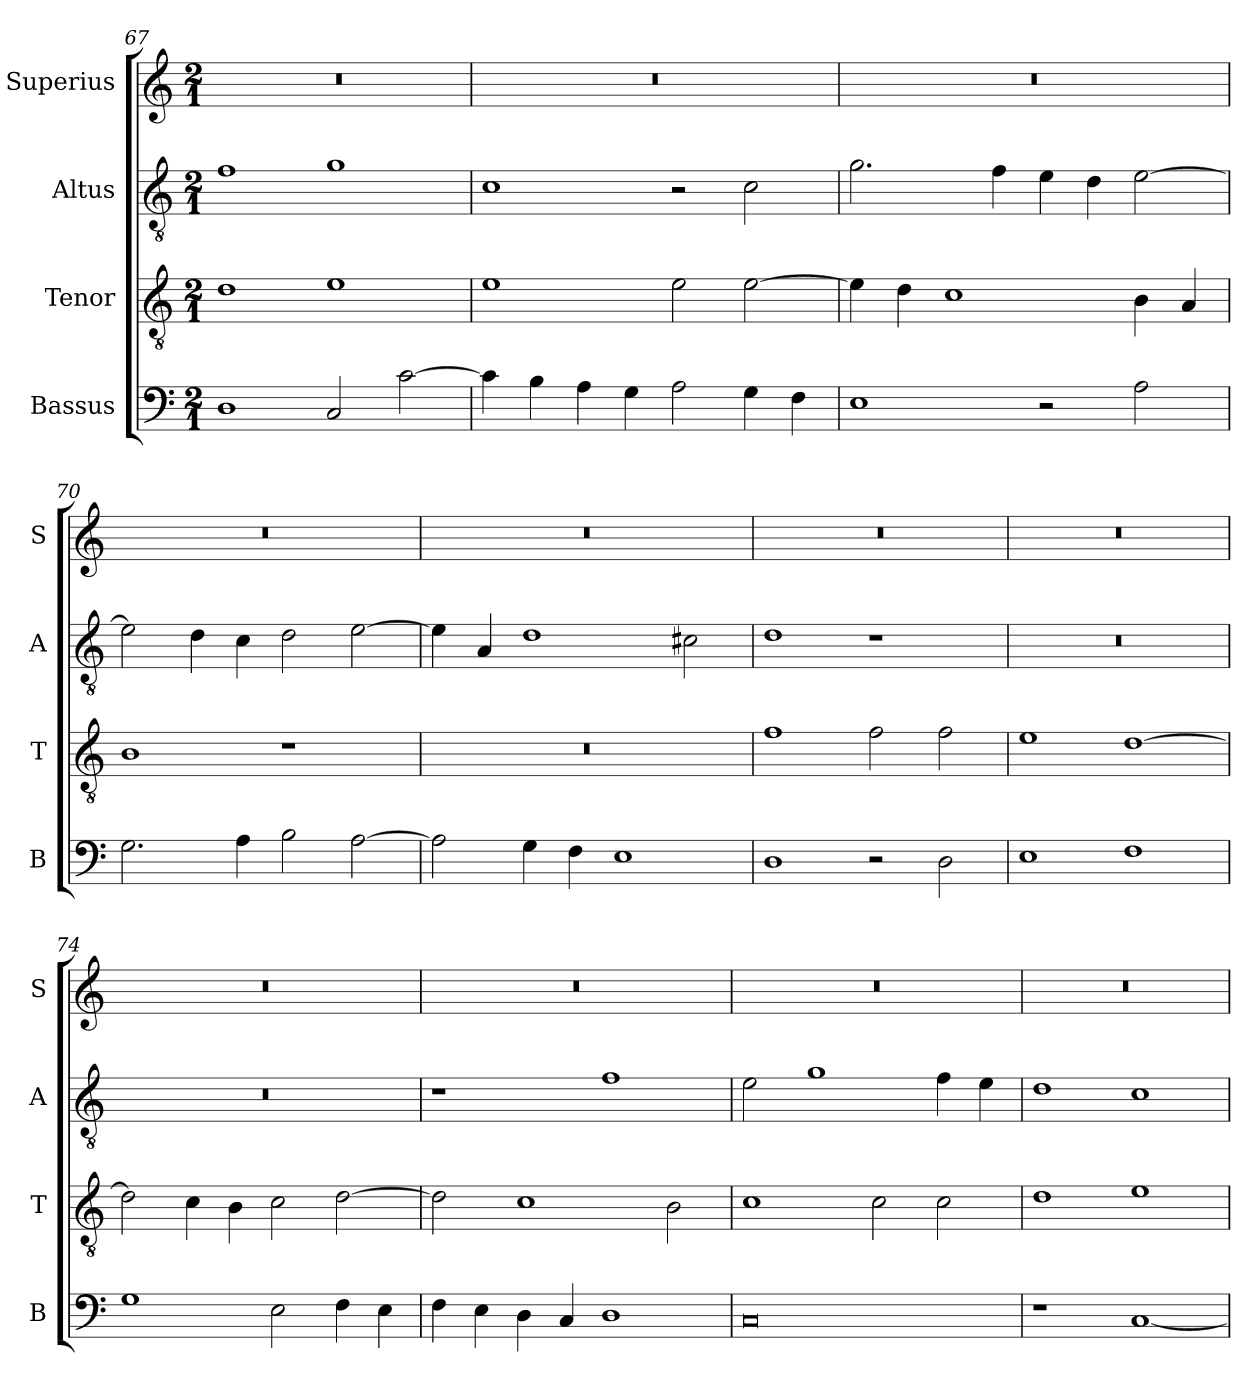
**kern	**kern	**kern	**kern
*part4	*part3	*part2	*part1
*staff4	*staff3	*staff2	*staff1
*I"Bassus	*I"Tenor	*I"Altus	*I"Superius
*I'B	*I'T	*I'A	*I'S
*clefF4	*clefGv2	*clefGv2	*clefG2
*k[]	*k[]	*k[]	*k[]
*M2/1	*M2/1	*M2/1	*M2/1
=67	=67	=67	=67
1D	1d	1f	0r
2C/	1e	1g	.
[2c\	.	.	.
=68	=68	=68	=68
4c\]	1e	1c	0r
4B\	.	.	.
4A\	.	.	.
4G\	.	.	.
2A\	2e\	2r	.
4G\	[2e\	2c\	.
4F\	.	.	.
=69	=69	=69	=69
1E	4e\]	2.g\	0r
.	4d\	.	.
.	1c	.	.
.	.	4f\	.
2r	.	4e\	.
.	.	4d\	.
2A\	4B\	[2e\	.
.	4A/	.	.
=70	=70	=70	=70
2.G\	1B	2e\]	0r
.	.	4d\	.
4A\	.	4c\	.
2B\	1r	2d\	.
[2A\	.	[2e\	.
=71	=71	=71	=71
2A\]	0r	4e\]	0r
.	.	4A/	.
4G\	.	1d	.
4F\	.	.	.
1E	.	.	.
.	.	2c#X\	.
=72	=72	=72	=72
1D	1f	1d	0r
2r	2f\	1r	.
2D\	2f\	.	.
=73	=73	=73	=73
1E	1e	0r	0r
1F	[1d	.	.
=74	=74	=74	=74
1G	2d\]	0r	0r
.	4c\	.	.
.	4B\	.	.
2E\	2c\	.	.
4F\	[2d\	.	.
4E\	.	.	.
=75	=75	=75	=75
4F\	2d\]	1r	0r
4E\	.	.	.
4D\	1c	.	.
4C/	.	.	.
1D	.	1f	.
.	2B\	.	.
=76	=76	=76	=76
0C	1c	2e\	0r
.	.	1g	.
.	2c\	.	.
.	2c\	4f\	.
.	.	4e\	.
=77	=77	=77	=77
1r	1d	1d	0r
[1C	1e	1c	.
=	=	=	=
*-	*-	*-	*-
